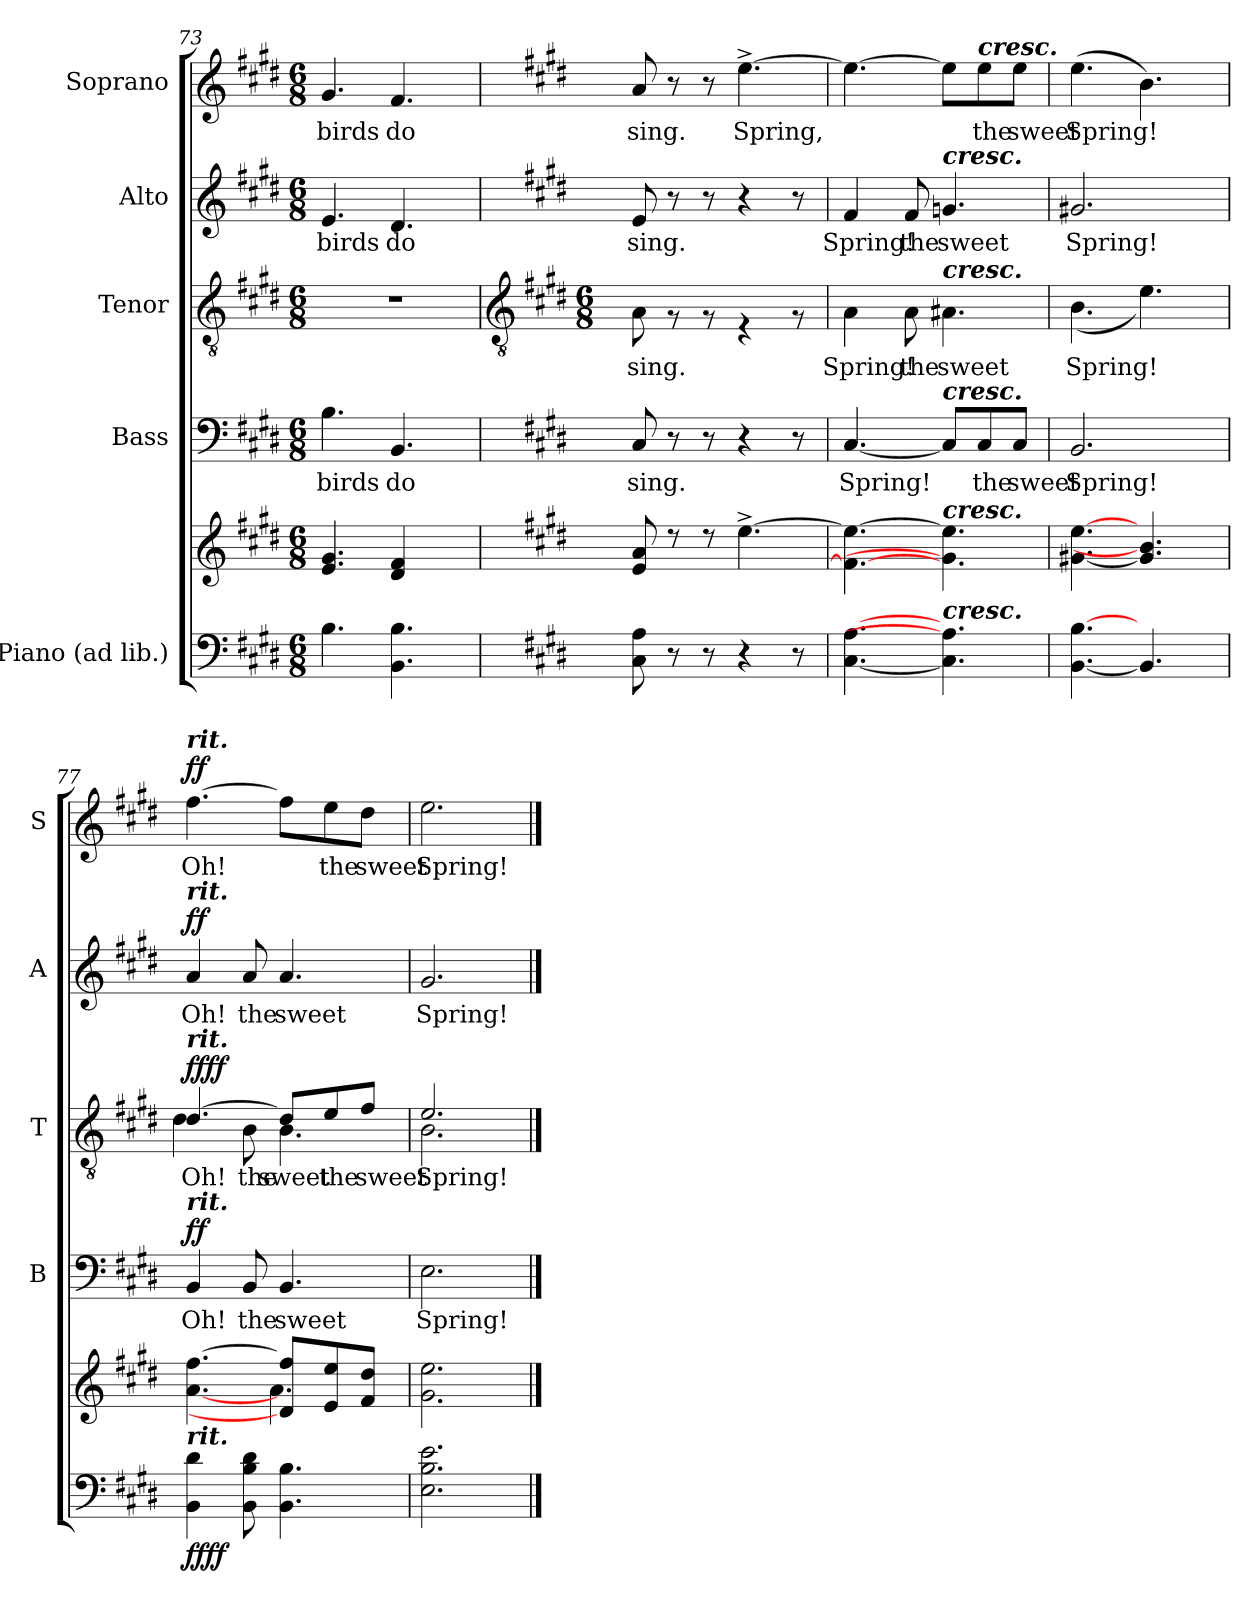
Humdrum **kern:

**kern	**kern	**dynam	**kern	**text	**dynam	**kern	**text	**dynam	**kern	**text	**dynam	**kern	**text	**dynam
*part5	*part5	*part5	*part4	*part4	*part4	*part3	*part3	*part3	*part2	*part2	*part2	*part1	*part1	*part1
*staff6	*staff5	*staff5/6	*staff4	*staff4	*staff4	*staff3	*staff3	*staff3	*staff2	*staff2	*staff2	*staff1	*staff1	*staff1
*I"Piano (ad lib.)	*	*	*I"Bass	*	*	*I"Tenor	*	*	*I"Alto	*	*	*I"Soprano	*	*
*	*	*	*I'B	*	*	*I'T	*	*	*I'A	*	*	*I'S	*	*
*clefF4	*clefG2	*	*clefF4	*	*	*clefGv2	*	*	*clefG2	*	*	*clefG2	*	*
*k[f#c#g#d#]	*k[f#c#g#d#]	*	*k[f#c#g#d#]	*	*	*k[f#c#g#d#]	*	*	*k[f#c#g#d#]	*	*	*k[f#c#g#d#]	*	*
*E:	*E:	*	*E:	*	*	*E:	*	*	*E:	*	*	*E:	*	*
*M6/8	*M6/8	*	*M6/8	*	*	*M6/8	*	*	*M6/8	*	*	*M6/8	*	*
=73	=73	=73	=73	=73	=73	=73	=73	=73	=73	=73	=73	=73	=73	=73
*	*^	*	*	*	*	*	*	*	*	*	*	*	*	*
!	!	!	!	!	!LO:LY:b	!	!	!	!	!	!LO:LY:b	!	!	!LO:LY:b	!
4.B\	4.e/ 4.g#/	2.ryy	.	4.B\	birds	.	2.r	.	.	4.e	birds	.	4.g#	birds	.
!	!	!	!	!	!LO:LY:b	!	!	!	!	!	!LO:LY:b	!	!	!LO:LY:b	!
4.BB\ 4.B\	4d#/ 4f#/	.	.	4.BB/	do	.	.	.	.	4.d#	do	.	4.f#	do	.
.	8ryy	.	.	.	.	.	.	.	.	.	.	.	.	.	.
!!LO:LB:g=z
=74	=74	=74	=74	=74	=74	=74	=74	=74	=74	=74	=74	=74	=74	=74	=74
*	*	*	*	*	*	*	*clefGv2	*	*	*	*	*	*	*	*
*	*	*	*	*	*	*	*k[f#c#g#d#]	*	*	*	*	*	*	*	*
*	*	*	*	*	*	*	*E:	*	*	*	*	*	*	*	*
*	*	*	*	*	*	*	*M6/8	*	*	*	*	*	*	*	*
!	!	!	!	!	!LO:LY:b	!	!LO:N:vis=1	!LO:LY:b	!	!	!LO:LY:b	!	!	!LO:LY:b	!
*	*	*	*	*	*	*	*^	*	*	*	*	*	*	*	*
8C# 8A	8e/ 8a/	2.ryy	.	8C#	sing.	.	2.ryy	8A	sing.	.	8e	sing.	.	8a	sing.	.
8r	8r	.	.	8r	.	.	.	8r	.	.	8r	.	.	8r	.	.
8r	8r	.	.	8r	.	.	.	8r	.	.	8r	.	.	8r	.	.
!	!	!	!	!	!	!	!	!	!	!	!	!	!	!	!LO:LY:b	!
4r	[4.ee^\	.	.	4r	.	.	.	4r	.	.	4r	.	.	[4.ee^	Spring,	.
8r	.	.	.	8r	.	.	.	8r	.	.	8r	.	.	.	.	.
=75	=75	=75	=75	=75	=75	=75	=75	=75	=75	=75	=75	=75	=75	=75	=75	=75
!	!	!	!	!	!LO:LY:b	!	!LO:N:vis=1	!	!LO:LY:b	!	!	!LO:LY:b	!	!	!	!
[4.C# [4.A	4.f#\_ 4.ee\_	2.ryy	.	[4.C#	Spring!	.	2.ryy	4A	Spring!	.	4f#	Spring!	.	4.ee_	.	.
!	!	!	!	!	!	!	!	!	!LO:LY:b	!	!	!LO:LY:b	!	!	!	!
.	.	.	.	.	.	.	.	8A	the	.	8f#	the	.	.	.	.
!	!	!	!	!	!	!	!	!	!	!	!LO:TX:a:Bi:t=cresc.	!	!	!	!	!
!	!	!	!	!	!	!	!	!LO:TX:a:Bi:t=cresc.	!	!	!	!	!	!	!	!
!	!	!	!	!LO:TX:a:Bi:t=cresc.	!	!	!	!	!	!	!	!	!	!	!	!
!	!LO:TX:a:Bi:t=cresc.	!	!	!	!	!	!	!	!	!	!	!	!	!	!	!
!LO:TX:a:Bi:t=cresc.	!	!	!	!	!	!	!	!	!	!	!	!	!	!	!	!
!	!	!	!	!	!	!	!	!	!LO:LY:b	!	!	!LO:LY:b	!	!	!	!
4.C#] 4.A#]	4.g\] 4.ee\]	.	.	8C#/L]	.	.	.	4.A#X	sweet	.	4.gn	sweet	.	8ee\L]	.	.
!	!	!	!	!	!	!	!	!	!	!	!	!	!	!LO:TX:a:Bi:t=cresc.	!	!
!	!	!	!	!	!LO:LY:b	!	!	!	!	!	!	!	!	!	!LO:LY:b	!
.	.	.	.	8C#/	the	.	.	.	.	.	.	.	.	8ee\	the	.
!	!	!	!	!	!LO:LY:b	!	!	!	!	!	!	!	!	!	!LO:LY:b	!
.	.	.	.	8C#/J	sweet	.	.	.	.	.	.	.	.	8ee\J	sweet	.
=76	=76	=76	=76	=76	=76	=76	=76	=76	=76	=76	=76	=76	=76	=76	=76	=76
!	!	!	!	!	!LO:LY:b	!	!LO:N:vis=1	!	!LO:LY:b	!	!	!LO:LY:b	!	!	!LO:LY:b	!
[4.BB [4.B	[4.g#X\ [4.ee\	2ryy	.	2.BB	Spring!	.	2.ryy	(>4.B	Spring!	.	2.g#X	Spring!	.	(>4.ee	Spring!	.
4.BB]	4.g#/] 4.b/]	.	.	.	.	.	.	4.e)	.	.	.	.	.	4.b)	.	.
.	.	4ryy	.	.	.	.	.	.	.	.	.	.	.	.	.	.
=77	=77	=77	=77	=77	=77	=77	=77	=77	=77	=77	=77	=77	=77	=77	=77	=77
!	!	!	!	!	!	!	!	!	!	!	!	!	!	!LO:TX:a:Bi:t=rit.	!	!
!	!	!	!	!	!	!	!	!	!	!	!LO:TX:a:Bi:t=rit.	!	!	!	!	!
!	!	!	!	!	!	!	!LO:TX:a:Bi:t=rit.	!	!	!	!	!	!	!	!	!
!	!	!	!	!LO:TX:a:Bi:t=rit.	!	!	!	!	!	!	!	!	!	!	!	!
!LO:TX:a:Bi:t=rit.	!	!	!	!	!	!	!	!	!	!	!	!	!	!	!	!
!	!	!	!	!	!LO:LY:b	!	!	!	!LO:LY:a	!	!	!	!	!	!	!
!	!	!	!LO:DY:b=2	!	!	!	!	!	!LO:LY:b	!	!	!LO:LY:b	!	!	!LO:LY:b	!
!	!	!	!LO:DY:n=1:b	!	!	!LO:DY:b	!	!	!	!LO:DY:a	!	!	!	!	!	!
!	!	!	!	!	!	!	!	!	!	!LO:DY:n=1:b	!	!	!LO:DY:b	!	!	!LO:DY:b
4BB 4d#	[4.a\ [4.ff#\	4.ryy	ff ff	4BB	Oh!	ff	[4.d#/	4d#	Oh!	ff ff	4a	Oh!	ff	[4.ff#	Oh!	ff
!	!	!	!	!	!LO:LY:b	!	!	!	!LO:LY:b	!	!	!LO:LY:b	!	!	!	!
8BB 8B 8d#	.	.	.	8BB	the	.	.	8B	the	.	8a	the	.	.	.	.
!	!	!	!	!	!LO:LY:b	!	!	!	!LO:LY:b	!	!	!LO:LY:b	!	!	!	!
4.BB 4.B	8d#/] 8ff#/]L	4.a\	.	4.BB	sweet	.	8d#/L]	4.B	sweet	.	4.a	sweet	.	8ff#\L]	.	.
!	!	!	!	!	!	!	!	!	!LO:LY:a	!	!	!	!	!	!LO:LY:b	!
.	8e/ 8ee/	.	.	.	.	.	8e/	.	the	.	.	.	.	8ee\	the	.
!	!	!	!	!	!	!	!	!	!LO:LY:a	!	!	!	!	!	!LO:LY:b	!
.	8f#/ 8dd#/J	.	.	.	.	.	8f#/J	.	sweet	.	.	.	.	8dd#\J	sweet	.
=78	=78	=78	=78	=78	=78	=78	=78	=78	=78	=78	=78	=78	=78	=78	=78	=78
!	!	!	!	!	!LO:LY:b	!	!	!	!LO:LY:a	!	!	!	!	!	!	!
!	!	!	!	!	!	!	!	!	!LO:LY:b	!	!	!LO:LY:b	!	!	!LO:LY:b	!
2.E 2.B 2.e	2.g#\ 2.ee\	2.ryy	.	2.E	Spring!	.	2.e/	2.B	Spring!	.	2.g#	Spring!	.	2.ee	Spring!	.
*	*v	*v	*	*	*	*	*v	*v	*	*	*	*	*	*	*	*
==	==	==	==	==	==	==	==	==	==	==	==	==	==	==
*-	*-	*-	*-	*-	*-	*-	*-	*-	*-	*-	*-	*-	*-	*-
